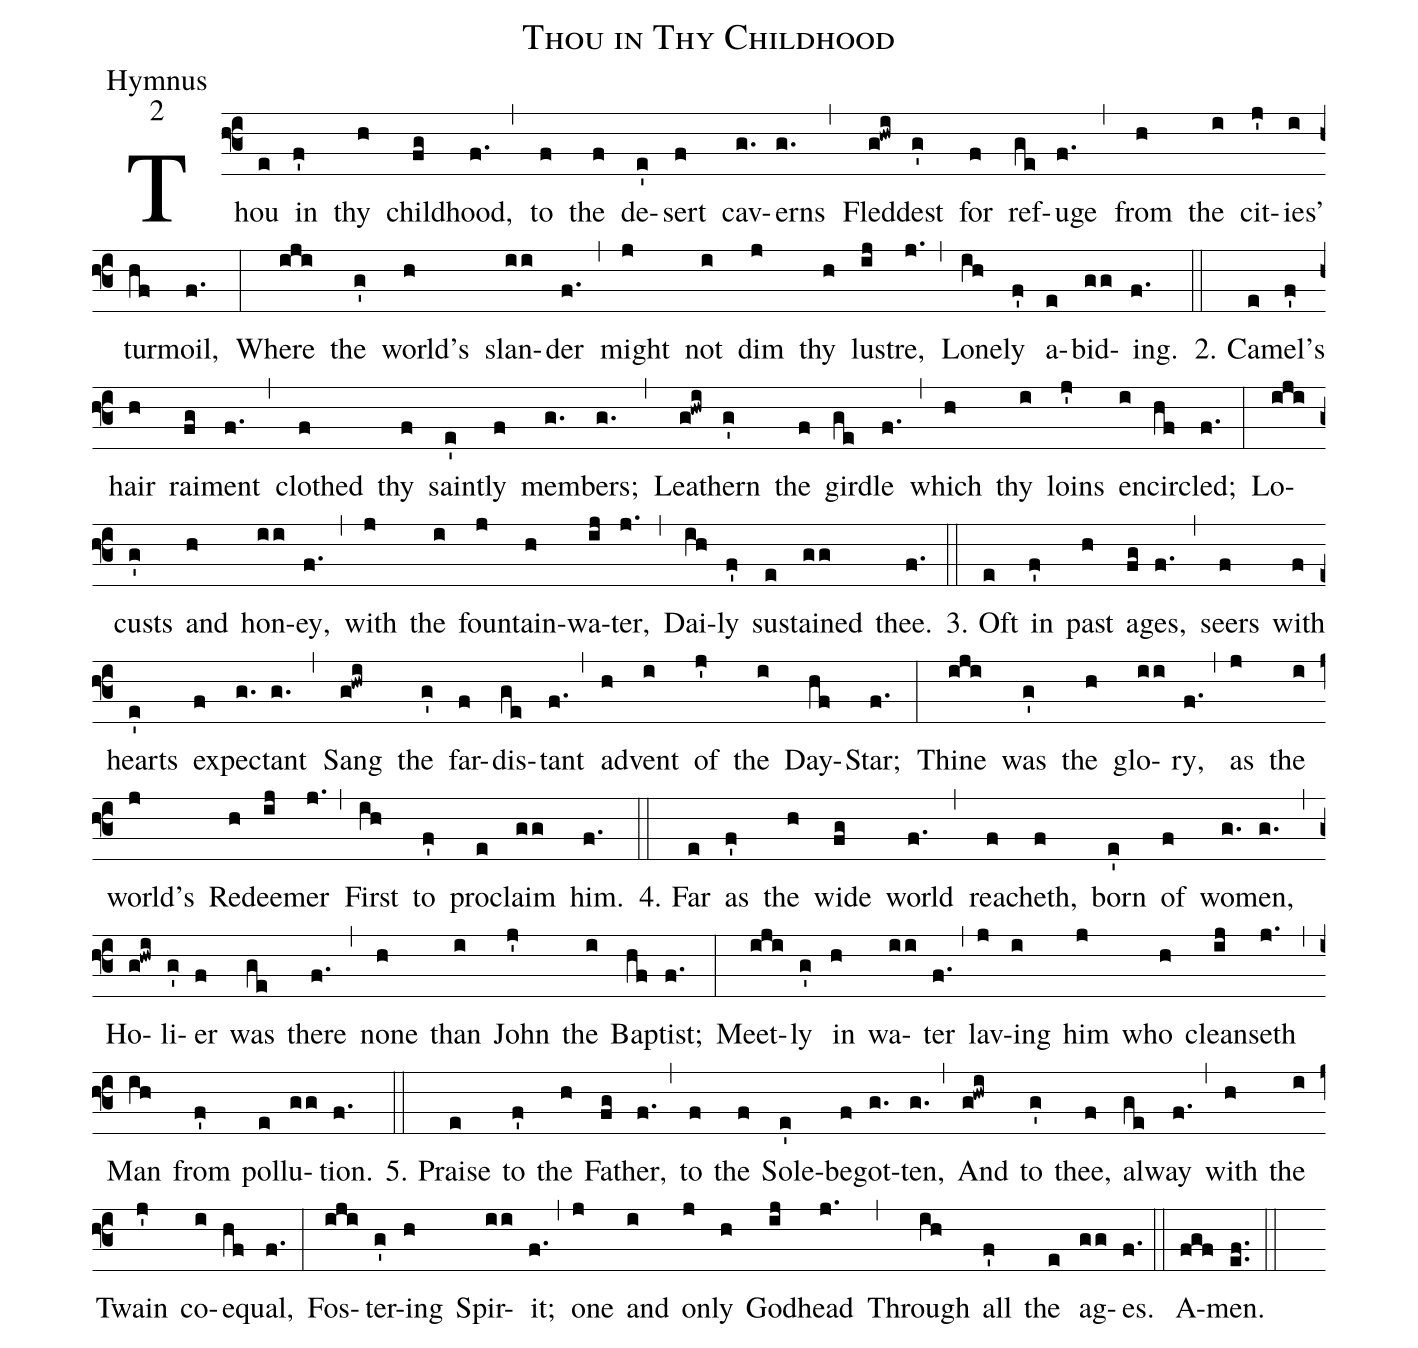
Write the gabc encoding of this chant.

name: Thou in Thy Childhood;
office-part: Hymnus;
mode: 2;
%%
(f3)Thou(e) in(f') thy(h) child(fg)hood,(f.) (,) to(f) the(f) de(e')sert(f) cav(g.)erns(g.) (,) Fledd(g!hwi)est(g') for(f) ref(ge)uge(f.) (,) from(h) the(i) cit(j')ies’(i) tur(hf)moil,(f.) (:)
Where(iji) the(g') world’s(h) slan(ii)der(f.) (,) might(j) not(i) dim(j) thy(h) lus(ij)tre,(j.) (,)
Lone(ih)ly(f') a(e)bid(gg)ing.(f.) (::)

2. Cam(e)el’s(f') hair(h) rai(fg)ment(f.) (,) clothed(f) thy(f) saint(e')ly(f) mem(g.)bers;(g.) (,)
Leath(g!hwi)ern(g') the(f) gir(ge)dle(f.) (,) which(h) thy(i) loins(j') en(i)cir(hf)cled;(f.) (:)
Lo(iji)custs(g') and(h) hon(ii)ey,(f.) (,) with(j) the(i) foun(j)tain-(h)wa(ij)ter,(j.) (,)
Dai(ih)ly(f') sus(e)tained(gg) thee.(f.) (::)

3. Oft(e) in(f') past(h) ag(fg)es,(f.) (,) seers(f) with(f) hearts(e') ex(f)pec(g.)tant(g.) (,)
Sang(g!hwi) the(g') far-(f)dis(ge)tant(f.) (,) ad(h)vent(i) of(j') the(i) Day-(hf)Star;(f.) (:)
Thine(iji) was(g') the(h) glo(ii)ry,(f.) (,) as(j) the(i) world’s(j) Re(h)deem(ij)er(j.) (,)
First(ih) to(f') pro(e)claim(gg) him.(f.) (::)

4. Far(e) as(f') the(h) wide(fg) world(f.) (,) reach(f)eth,(f) born(e') of(f) wom(g.)en,(g.) (,)
Ho(g!hwi)li(g')er(f) was(ge) there(f.) (,) none(h) than(i) John(j') the(i) Bap(hf)tist;(f.) (:)
Meet(iji)ly(g') in(h) wa(ii)ter(f.) (,) lav(j)ing(i) him(j) who(h) cleans(ij)eth(j.) (,)
Man(ih) from(f') pol(e)lu(gg)tion.(f.) (::)

5. Praise(e) to(f') the(h) Fa(fg)ther,(f.) (,) to(f) the(f) Sole-(e')be(f)got(g.)ten,(g.) (,)
And(g!hwi) to(g') thee,(f) al(ge)way(f.) (,) with(h) the(i) Twain(j') co-(i)e(hf)qual,(f.) (:)
Fos(iji)ter(g')ing(h) Spir(ii)it;(f.) (,) one(j) and(i) on(j)ly(h) God(ij)head(j.) (,)
Through(ih) all(f') the(e) ag(gg)es.(f.) (::)
A(fgf)men.(ef..) (::)
